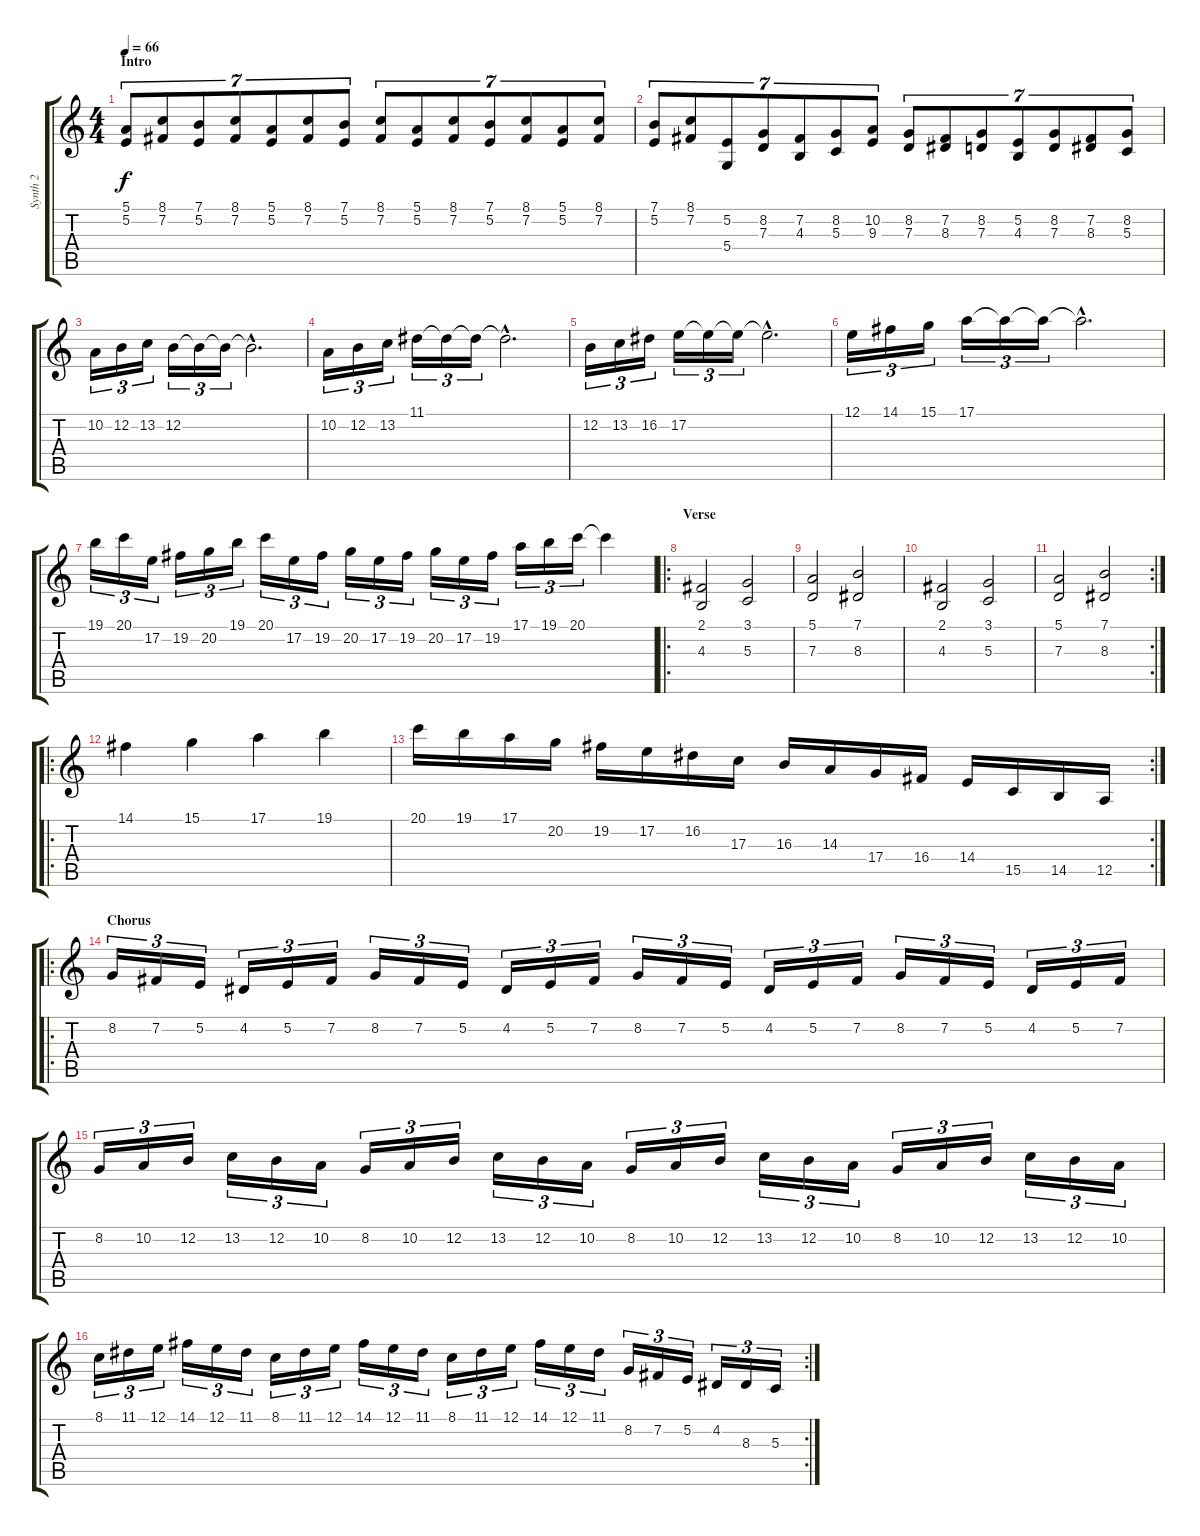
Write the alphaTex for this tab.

\track ("Synth 2" "Synth 2") {instrument fx7echoes}
\staff {score tabs}
\tuning (E4 B3 G3 D3 A2 E2) {hide}
\ts (4 4)
\section ("" "Intro")
\tempo 66
\clef g2
\ks c
(5.1 5.2).8{tu (7 4) dy f instrument fx7echoes} (8.1 7.2).8{tu (7 4)} (7.1 5.2).8{tu (7 4)} (8.1 7.2).8{tu (7 4)} (5.1 5.2).8{tu (7 4)} (8.1 7.2).8{tu (7 4)} (7.1 5.2).8{tu (7 4)} (8.1 7.2).8{tu (7 4)} (5.1 5.2).8{tu (7 4)} (8.1 7.2).8{tu (7 4)} (7.1 5.2).8{tu (7 4)} (8.1 7.2).8{tu (7 4)} (5.1 5.2).8{tu (7 4)} (8.1 7.2).8{tu (7 4)} |
(7.1 5.2).8{tu (7 4)} (8.1 7.2).8{tu (7 4)} (5.2 5.4).8{tu (7 4)} (8.2 7.3).8{tu (7 4)} (7.2 4.3).8{tu (7 4)} (8.2 5.3).8{tu (7 4)} (10.2 9.3).8{tu (7 4)} (8.2 7.3).8{tu (7 4)} (7.2 8.3).8{tu (7 4)} (8.2 7.3).8{tu (7 4)} (5.2 4.3).8{tu (7 4)} (8.2 7.3).8{tu (7 4)} (7.2 8.3).8{tu (7 4)} (8.2 5.3).8{tu (7 4)} |
10.2.16{tu (3 2)} 12.2.16{tu (3 2)} 13.2.16{tu (3 2)} 12.2.16{tu (3 2)} 12.2{t}.16{tu (3 2)} 12.2{t}.16{tu (3 2)} 12.2{hac t}.2{d} |
10.2.16{tu (3 2)} 12.2.16{tu (3 2)} 13.2.16{tu (3 2)} 11.1.16{tu (3 2)} 11.1{t}.16{tu (3 2)} 11.1{t}.16{tu (3 2)} 11.1{hac t}.2{d} |
12.2.16{tu (3 2)} 13.2.16{tu (3 2)} 16.2.16{tu (3 2)} 17.2.16{tu (3 2)} 17.2{t}.16{tu (3 2)} 17.2{t}.16{tu (3 2)} 17.2{hac t}.2{d} |
12.1.16{tu (3 2)} 14.1.16{tu (3 2)} 15.1.16{tu (3 2)} 17.1.16{tu (3 2)} 17.1{t}.16{tu (3 2)} 17.1{t}.16{tu (3 2)} 17.1{hac t}.2{d} |
19.1.16{tu (3 2)} 20.1.16{tu (3 2)} 17.2.16{tu (3 2)} 19.2.16{tu (3 2)} 20.2.16{tu (3 2)} 19.1.16{tu (3 2)} 20.1.16{tu (3 2)} 17.2.16{tu (3 2)} 19.2.16{tu (3 2)} 20.2.16{tu (3 2)} 17.2.16{tu (3 2)} 19.2.16{tu (3 2)} 20.2.16{tu (3 2)} 17.2.16{tu (3 2)} 19.2.16{tu (3 2)} 17.1.16{tu (3 2)} 19.1.16{tu (3 2)} 20.1.16{tu (3 2)} 20.1{t}.4 |
\ro
\section ("" "Verse")
(2.1 4.3).2{volume 11} (3.1 5.3).2 |
(5.1 7.3).2 (7.1 8.3).2 |
(2.1 4.3).2 (3.1 5.3).2 |
\rc 2
(5.1 7.3).2 (7.1 8.3).2 |
\ro
14.1.4 15.1.4 17.1.4 19.1.4 |
\rc 2
20.1.16 19.1.16 17.1.16 20.2.16 19.2.16 17.2.16 16.2.16 17.3.16 16.3.16 14.3.16 17.4.16 16.4.16 14.4.16 15.5.16 14.5.16 12.5.16 |
\ro
\section ("" "Chorus")
8.2.16{tu (3 2) volume 12} 7.2.16{tu (3 2)} 5.2.16{tu (3 2)} 4.2.16{tu (3 2)} 5.2.16{tu (3 2)} 7.2.16{tu (3 2)} 8.2.16{tu (3 2)} 7.2.16{tu (3 2)} 5.2.16{tu (3 2)} 4.2.16{tu (3 2)} 5.2.16{tu (3 2)} 7.2.16{tu (3 2)} 8.2.16{tu (3 2)} 7.2.16{tu (3 2)} 5.2.16{tu (3 2)} 4.2.16{tu (3 2)} 5.2.16{tu (3 2)} 7.2.16{tu (3 2)} 8.2.16{tu (3 2)} 7.2.16{tu (3 2)} 5.2.16{tu (3 2)} 4.2.16{tu (3 2)} 5.2.16{tu (3 2)} 7.2.16{tu (3 2)} |
8.2.16{tu (3 2)} 10.2.16{tu (3 2)} 12.2.16{tu (3 2)} 13.2.16{tu (3 2)} 12.2.16{tu (3 2)} 10.2.16{tu (3 2)} 8.2.16{tu (3 2)} 10.2.16{tu (3 2)} 12.2.16{tu (3 2)} 13.2.16{tu (3 2)} 12.2.16{tu (3 2)} 10.2.16{tu (3 2)} 8.2.16{tu (3 2)} 10.2.16{tu (3 2)} 12.2.16{tu (3 2)} 13.2.16{tu (3 2)} 12.2.16{tu (3 2)} 10.2.16{tu (3 2)} 8.2.16{tu (3 2)} 10.2.16{tu (3 2)} 12.2.16{tu (3 2)} 13.2.16{tu (3 2)} 12.2.16{tu (3 2)} 10.2.16{tu (3 2)} |
\rc 2
8.1.16{tu (3 2)} 11.1.16{tu (3 2)} 12.1.16{tu (3 2)} 14.1.16{tu (3 2)} 12.1.16{tu (3 2)} 11.1.16{tu (3 2)} 8.1.16{tu (3 2)} 11.1.16{tu (3 2)} 12.1.16{tu (3 2)} 14.1.16{tu (3 2)} 12.1.16{tu (3 2)} 11.1.16{tu (3 2)} 8.1.16{tu (3 2)} 11.1.16{tu (3 2)} 12.1.16{tu (3 2)} 14.1.16{tu (3 2)} 12.1.16{tu (3 2)} 11.1.16{tu (3 2)} 8.2.16{tu (3 2)} 7.2.16{tu (3 2)} 5.2.16{tu (3 2)} 4.2.16{tu (3 2)} 8.3.16{tu (3 2)} 5.3.16{tu (3 2)}
